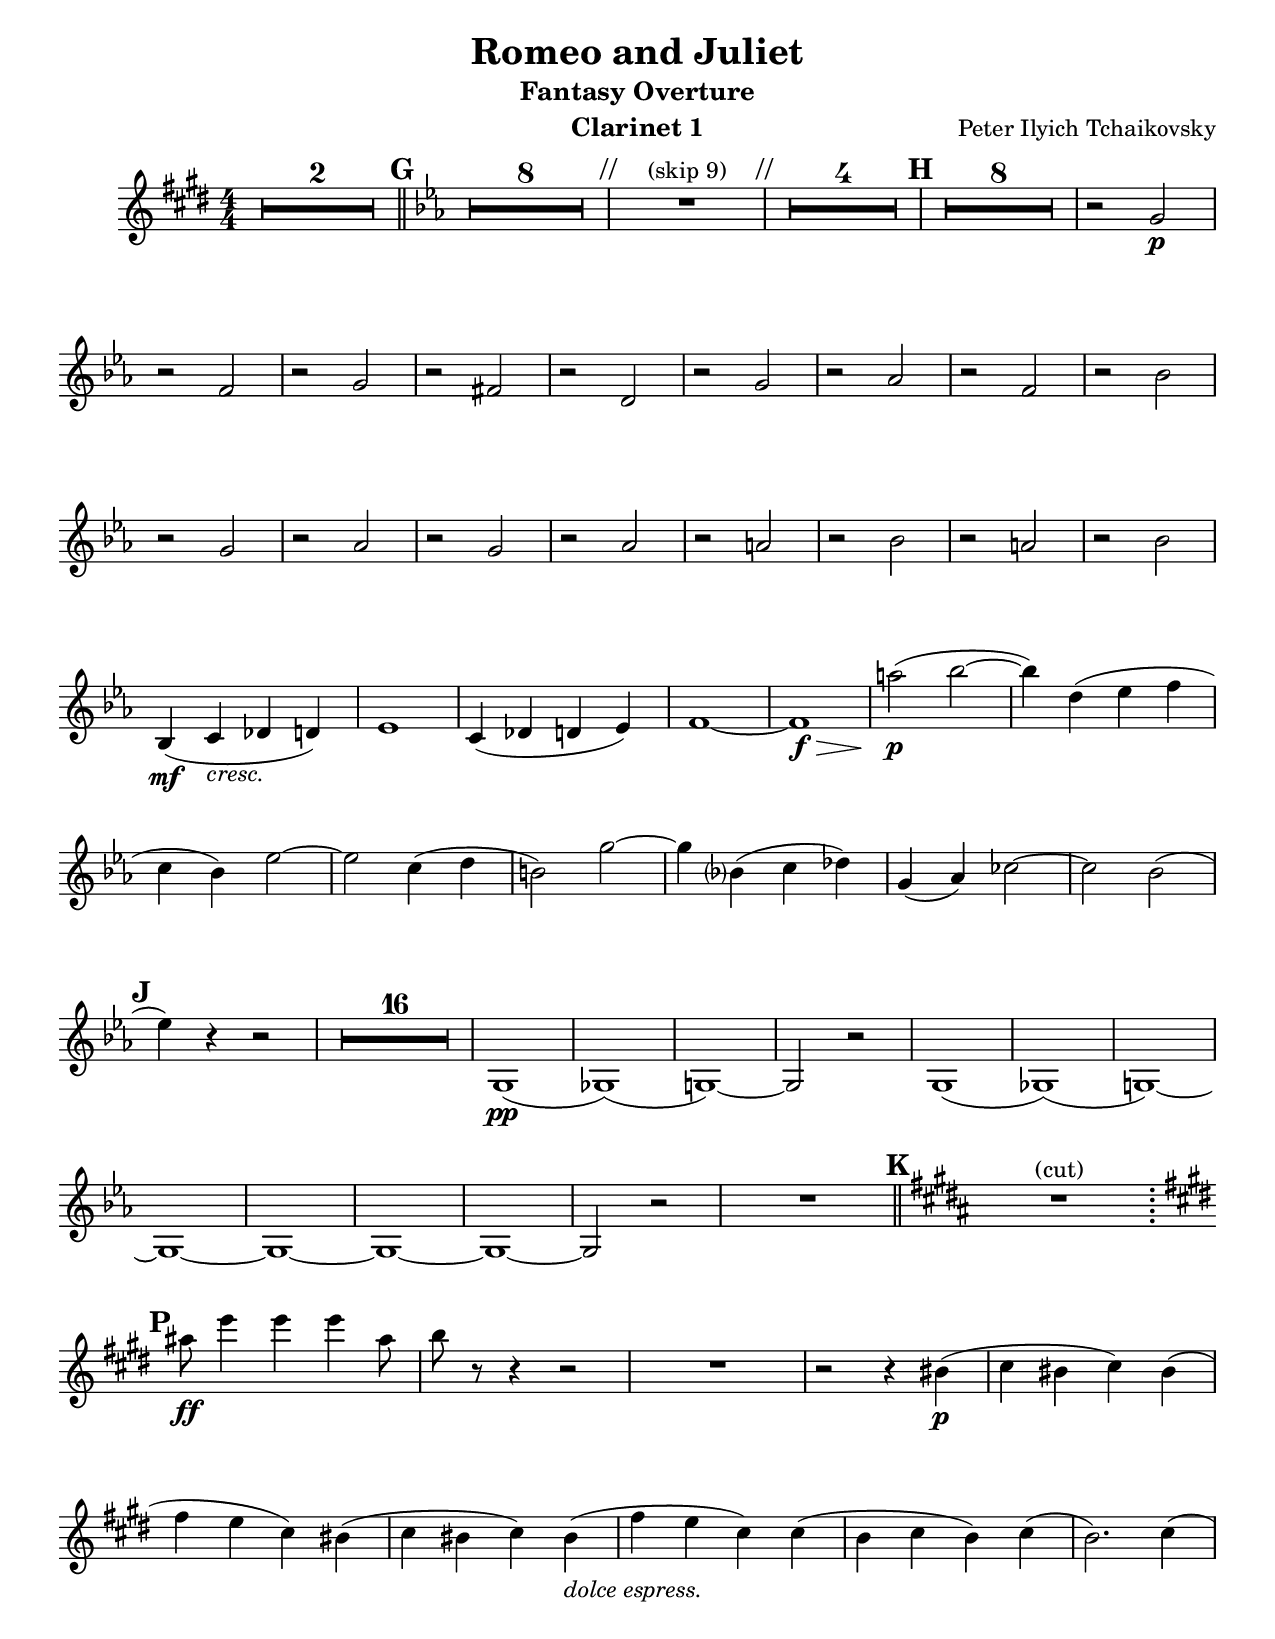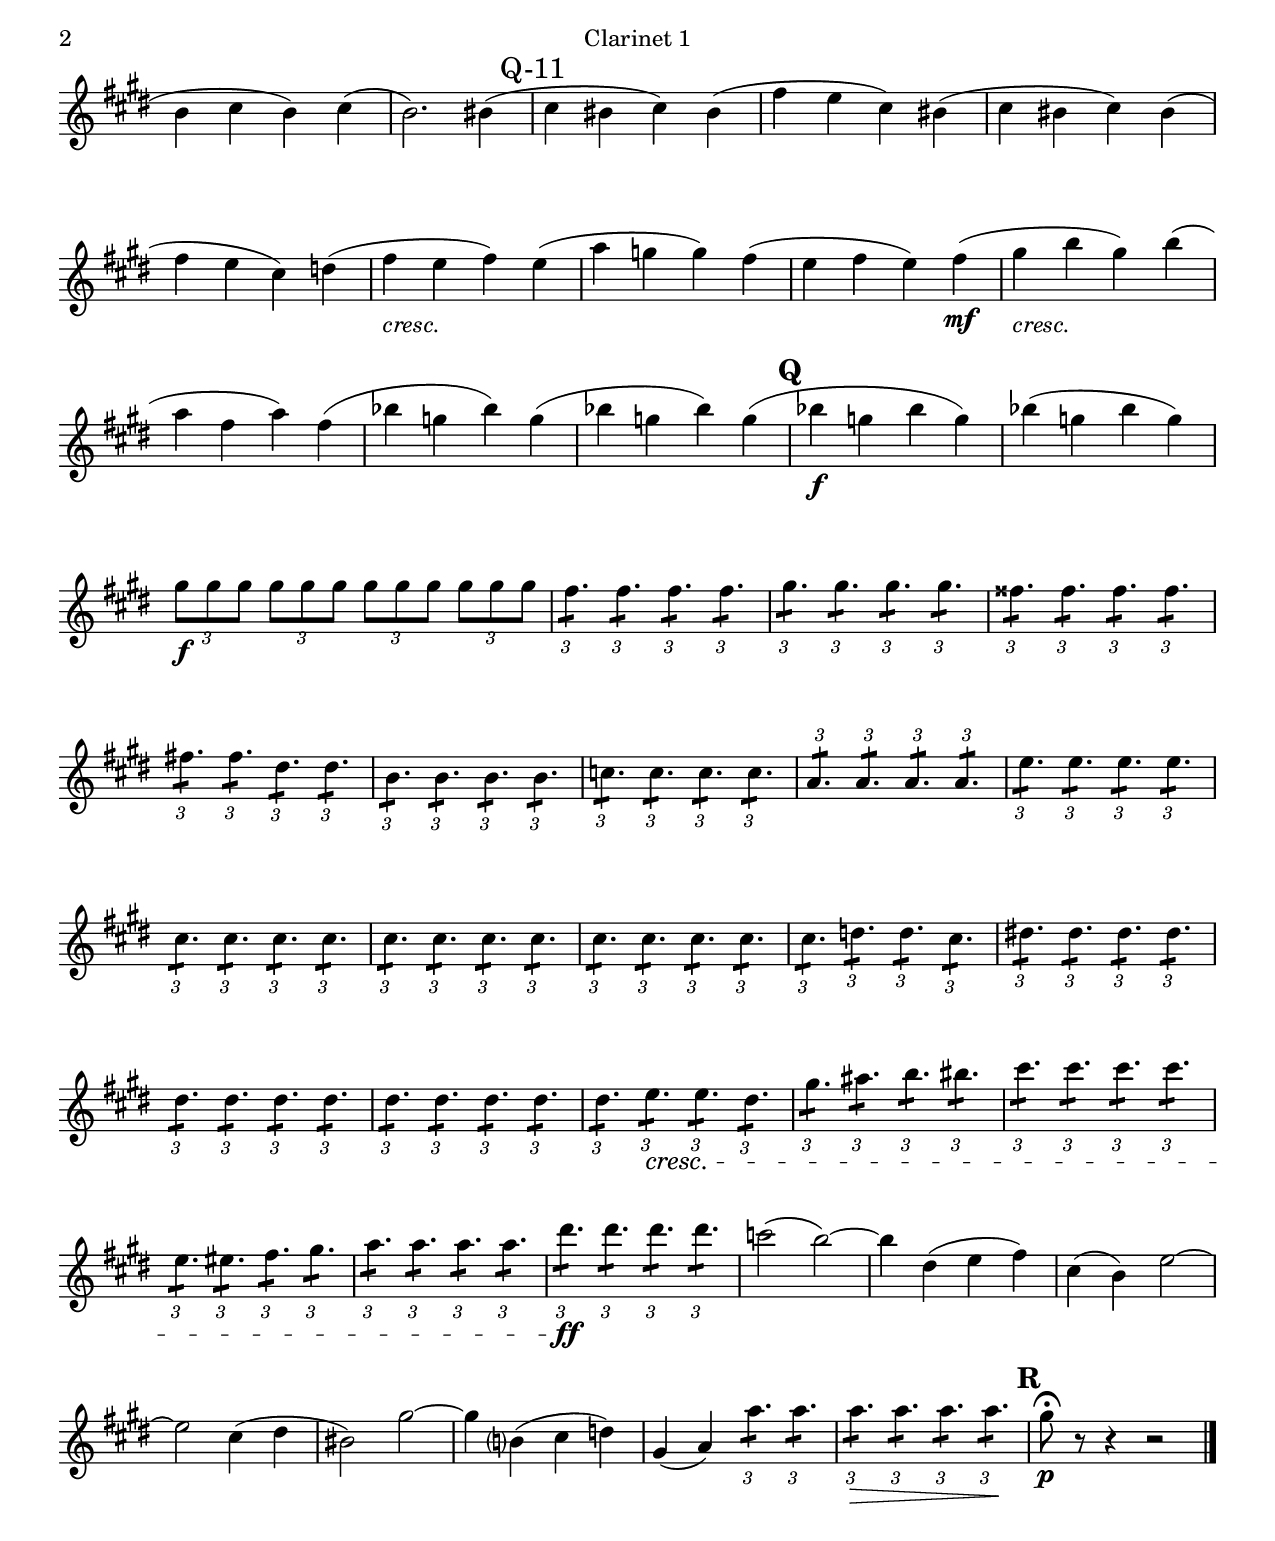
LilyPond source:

% This LilyPond file was generated by Rosegarden 14.06
\include "english.ly"
\version "2.16.2"
\header {
    composer = "Peter Ilyich Tchaikovsky"
    title = "Romeo and Juliet"
    subtitle = "Fantasy Overture"
    instrument = "Clarinet 1"
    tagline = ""
}
#(set-global-staff-size 20)
#(set-default-paper-size "letter")
\paper {
  system-system-spacing #'basic-distance = #15
}
global = { 
    \time 4/4
    \skip 1*139  %% 1-139
}
globalTempo = {
    \override Score.MetronomeMark #'transparent = ##t
    \tempo 4 = 120  \skip 1*139
}
\score {
    << % common

    \context Staff = "track 1" << 
        \set Score.skipBars = ##t
        \set Staff.printKeyCancellation = ##f
        \new Voice \global
        \new Voice \globalTempo

        \context Voice = "voice 1" {
            \override Voice.TextScript #'padding = #2.0
            \override MultiMeasureRest #'expand-limit = 1
            \once \override Staff.TimeSignature #'style = #'() 
            \time 4/4
            \clef "treble"
            \transpose bf a {
            \key f \major
            R1*2  |
            \bar "||"
            } % Transpose
            \transpose as a {
            \key e \major
            \mark #7 % G
            R1*8  |
            \mark "//"
            R1 ^"(skip 9)"  |
            \mark "//"
            R1*4  |
            \mark \default % H
            R1*8
            r2 gs' \p  |
            r2 fs'  |
            r2 gs'  |
%% 35
            r2 fss'  |
            r2 ds'  |
            r2 gs'  |
            r2 a'  |
            r2 fs'  |
%% 40
            r2 b'  |
            r2 gs'  |
            r2 a'  |
            r2 gs'  |
            r2 a'  |
%% 45
            r2 as'  |
            r2 b'  |
            r2 as'  |
            r2 b'  |
            b 4 \mf ( cs' _\markup { \italic "cresc." } d' ds' )  |
%% 50
            e' 1  |
            cs' 4 ( d' ds' e' )  |
            fs' 1 ~  |
            fs' 1 \f \>  |
            as'' 2 \p ( b'' ~  |
%% 55
            b'' 4 ) ds'' ( e'' fs''  |
            cs'' 4 b' ) e'' 2 ~  |
            e'' 2 cs'' 4 ( ds''  |
            bs' 2 ) gs'' ~  |
            gs'' 4 b'? ( cs'' d'' )  |
%% 60
            gs' 4 ( a' ) c'' 2 ~  |
            c'' 2 b' (  |
            \mark \default % J
            e'' 4 ) r r2  |
            R1*16  |
            gs 1 \pp (  |
%% 80
            g 1 ) (  |
            gs! 1 ) ~  |
            gs 2 r  |
            gs 1 (  |
            g 1 ) (  |
%% 85
            gs! 1 ) ~  |
            gs 1 ~  |
            gs 1 ~  |
            gs 1 ~  |
            gs 1 ~  |
%% 90
            gs 2 r  |
            R1  |
            \bar "||"
            \mark \default % K
            } % Transpose
            \transpose bf a {
            \key c \major
            R1 ^"(cut)"  |
            \bar ":"
            \break
            \key f \major
            \mark #15 % P
            b'' 8 \ff f''' 4 f''' f''' b'' 8  |
            c''' 8 r r4 r2  |
            R1  |
%% 95
            r2 r4 cs'' \p (  |
            d'' 4 cs'' d'' ) cs'' (  |
            g'' 4 f'' d'' ) cs'' (  |
            d'' 4 cs'' d'' ) cs'' _\markup { \italic "dolce espress." } (  |
            g'' 4 f'' d'' ) d'' (  |
%% 100
            c'' 4 d'' c'' ) d'' (  |
            c'' 2. ) d'' 4 (  |
            c'' 4 d'' c'' ) d'' (  |
            c'' 2. ) cs'' 4 (  |
            \mark "Q-11"
            d'' 4 cs'' d'' ) cs'' (  |
%% 105
            g'' 4 f'' d'' ) cs'' (  |
            d'' 4 cs'' d'' ) cs'' (  |
            g'' 4 f'' d'' ) ef'' (  |
            g'' 4 _\markup { \italic "cresc." } f'' g'' ) f'' (  |
            bf'' 4 af'' af'' ) g'' (  |
%% 110
            f'' 4 g'' f'' ) g'' \mf (  |
            a'' 4 _\markup { \italic "cresc." } c''' a'' ) c''' (  |
            bf'' 4 g'' bf'' ) g'' (  |
            cf''' 4 af'' cf''' ) af'' (  |
            cf''' 4 af'' cf''' ) af'' (  |
%% 115
            \mark \default % Q
            cf''' 4 \f af'' cf''' af'' )  |
            cf''' 4 ( af'' cf''' af'' )  |
            \times 2/3 { a'' 8 \f a'' a'' } \times 2/3 { a'' a'' a'' } \times 2/3 { a'' a'' a'' } \times 2/3 { a'' a'' a'' }  |
            \times 2/3 { g'' 4.:8 } \times 2/3 { g'':8 } \times 2/3 { g'':8 } \times 2/3 { g'':8 }  |
            \times 2/3 { a'' 4.:8 } \times 2/3 { a'':8 } \times 2/3 { a'':8 } \times 2/3 { a'':8 }  |
%% 120
            \times 2/3 { gs'' 4.:8 } \times 2/3 { gs'':8 } \times 2/3 { gs'':8 } \times 2/3 { gs'':8 }  |
            \times 2/3 { g''! 4.:8 } \times 2/3 { g'':8 } \times 2/3 { e'':8 } \times 2/3 { e'':8 }  |
            \times 2/3 { c'' 4.:8 } \times 2/3 { c'':8 } \times 2/3 { c'':8 } \times 2/3 { c'':8 }  |
            \times 2/3 { df'' 4.:8 } \times 2/3 { df'':8 } \times 2/3 { df'':8 } \times 2/3 { df'':8 }  |
            \times 2/3 { bf' 4.:8 } \times 2/3 { bf':8 } \times 2/3 { bf':8 } \times 2/3 { bf':8 }  |
%% 125
            \times 2/3 { f'' 4.:8 } \times 2/3 { f'':8 } \times 2/3 { f'':8 } \times 2/3 { f'':8 }  |
            \times 2/3 { d'' 4.:8 } \times 2/3 { d'':8 } \times 2/3 { d'':8 } \times 2/3 { d'':8 }  |
            \times 2/3 { d'' 4.:8 } \times 2/3 { d'':8 } \times 2/3 { d'':8 } \times 2/3 { d'':8 }  |
            \times 2/3 { d'' 4.:8 } \times 2/3 { d'':8 } \times 2/3 { d'':8 } \times 2/3 { d'':8 }  |
            \times 2/3 { d'' 4.:8 } \times 2/3 { ef'':8 } \times 2/3 { ef'':8 } \times 2/3 { d'':8 }  |
%% 130
            \times 2/3 { e''! 4.:8 } \times 2/3 { e'':8 } \times 2/3 { e'':8 } \times 2/3 { e'':8 }  |
            \times 2/3 { e'' 4.:8 } \times 2/3 { e'':8 } \times 2/3 { e'':8 } \times 2/3 { e'':8 }  |
            \times 2/3 { e'' 4.:8 } \times 2/3 { e'':8 } \times 2/3 { e'':8 } \times 2/3 { e'':8 }  |
            \times 2/3 { e'' 4.:8 } \times 2/3 { f'':8 \cresc } \times 2/3 { f'':8 } \times 2/3 { e'':8 }  |
            \times 2/3 { a'' 4.:8 } \times 2/3 { b'':8 } \times 2/3 { c''':8 } \times 2/3 { cs''':8 }  |
%% 135
            \times 2/3 { d''' 4.:8 } \times 2/3 { d''':8 } \times 2/3 { d''':8 } \times 2/3 { d''':8 }  |
            \times 2/3 { f'' 4.:8 } \times 2/3 { fs'':8 } \times 2/3 { g'':8 } \times 2/3 { a'':8 }  |
            \times 2/3 { bf'' 4.:8 } \times 2/3 { bf'':8 } \times 2/3 { bf'':8 } \times 2/3 { bf'':8 }  |
            \times 2/3 { e''' 4.:8 \ff } \times 2/3 { e''':8 } \times 2/3 { e''':8 } \times 2/3 { e''':8 }  |
            df''' 2 ( c''' ) ~  |
%% 140
            c''' 4 e'' ( f'' g'' )  |
            d'' 4 ( c'' ) f'' 2 ~  |
            f'' 2 d'' 4 ( e''  |
            cs'' 2 ) a'' ~  |
            a'' 4 c''? ( d'' ef'' )  |
%% 145
            a' 4 ( bf' ) \times 2/3 { bf'' 4.:8 } \times 2/3 { bf'':8 }  |
            \times 2/3 { bf'' 4.:8 \> } \times 2/3 { bf'':8 } \times 2/3 { bf'':8 } \times 2/3 { bf'':8 \! }  |
            \mark \default % R
            a'' 8 \p \fermata r r4 r2  |
            \bar "|."
            } % Transpose
        } % Voice
    >> % Staff (final) ends

>> % notes

\layout {
    indent = 1.0\cm
    short-indent = 0\cm
    \context { \Staff \RemoveEmptyStaves }
    \context { \Score
      \remove "Bar_number_engraver"
      \override SpacingSpanner #'base-shortest-duration = #(ly:make-moment 1 16)
    }
}
} % score
